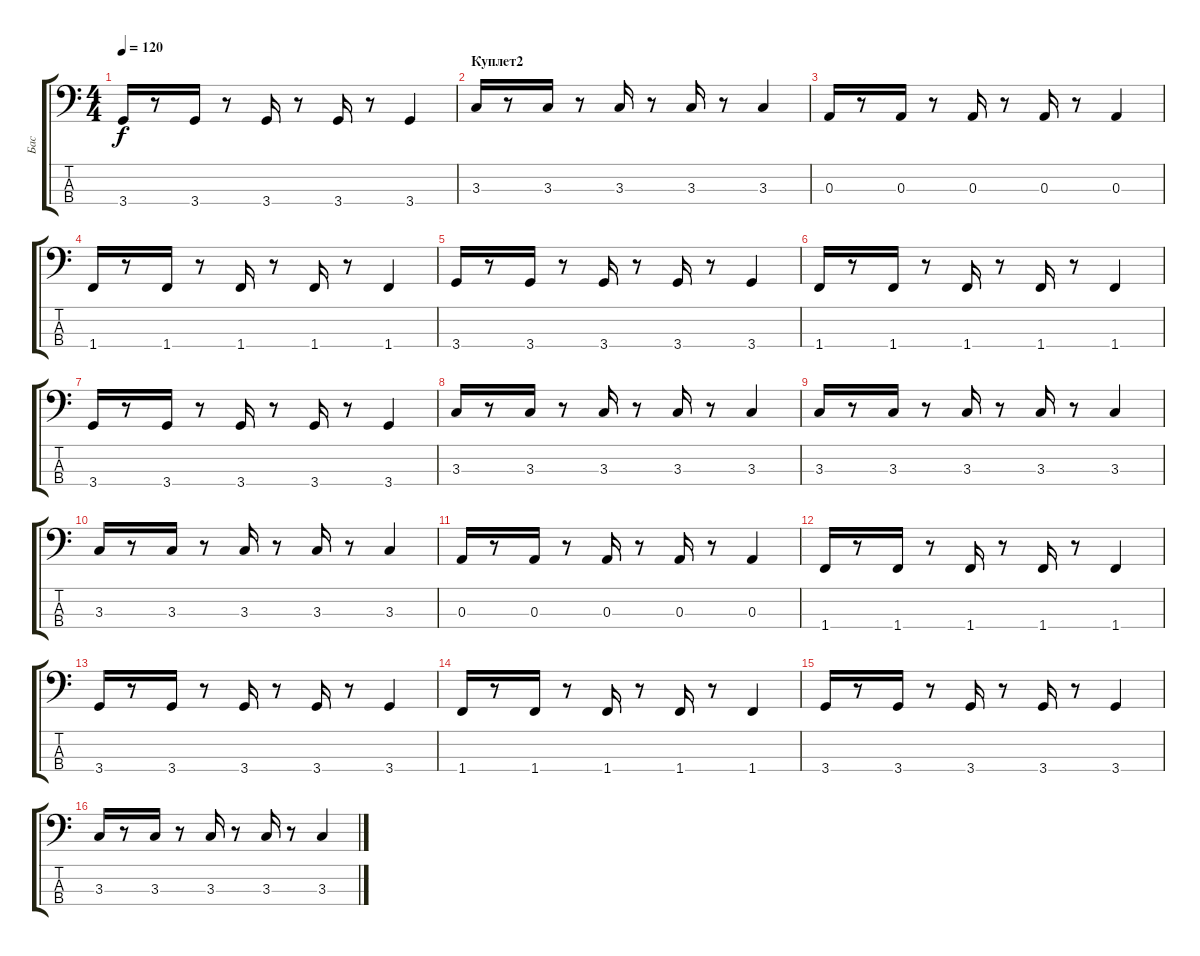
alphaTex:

\track ("Бас" "Бас") {instrument slapbass1}
\staff {score tabs}
\tuning (G2 D2 A1 E1) {hide}
\ts (4 4)
\tempo 120
\clef f4
\ks c
3.4.16{dy f} r.8 3.4.16 r.8 3.4.16 r.8 3.4.16 r.8 3.4.4 |
\section ("" "Куплет2")
3.3.16 r.8 3.3.16 r.8 3.3.16 r.8 3.3.16 r.8 3.3.4 |
0.3.16 r.8 0.3.16 r.8 0.3.16 r.8 0.3.16 r.8 0.3.4 |
1.4.16 r.8 1.4.16 r.8 1.4.16 r.8 1.4.16 r.8 1.4.4 |
3.4.16 r.8 3.4.16 r.8 3.4.16 r.8 3.4.16 r.8 3.4.4 |
1.4.16 r.8 1.4.16 r.8 1.4.16 r.8 1.4.16 r.8 1.4.4 |
3.4.16 r.8 3.4.16 r.8 3.4.16 r.8 3.4.16 r.8 3.4.4 |
3.3.16 r.8 3.3.16 r.8 3.3.16 r.8 3.3.16 r.8 3.3.4 |
3.3.16 r.8 3.3.16 r.8 3.3.16 r.8 3.3.16 r.8 3.3.4 |
3.3.16 r.8 3.3.16 r.8 3.3.16 r.8 3.3.16 r.8 3.3.4 |
0.3.16 r.8 0.3.16 r.8 0.3.16 r.8 0.3.16 r.8 0.3.4 |
1.4.16 r.8 1.4.16 r.8 1.4.16 r.8 1.4.16 r.8 1.4.4 |
3.4.16 r.8 3.4.16 r.8 3.4.16 r.8 3.4.16 r.8 3.4.4 |
1.4.16 r.8 1.4.16 r.8 1.4.16 r.8 1.4.16 r.8 1.4.4 |
3.4.16 r.8 3.4.16 r.8 3.4.16 r.8 3.4.16 r.8 3.4.4 |
3.3.16 r.8 3.3.16 r.8 3.3.16 r.8 3.3.16 r.8 3.3.4
